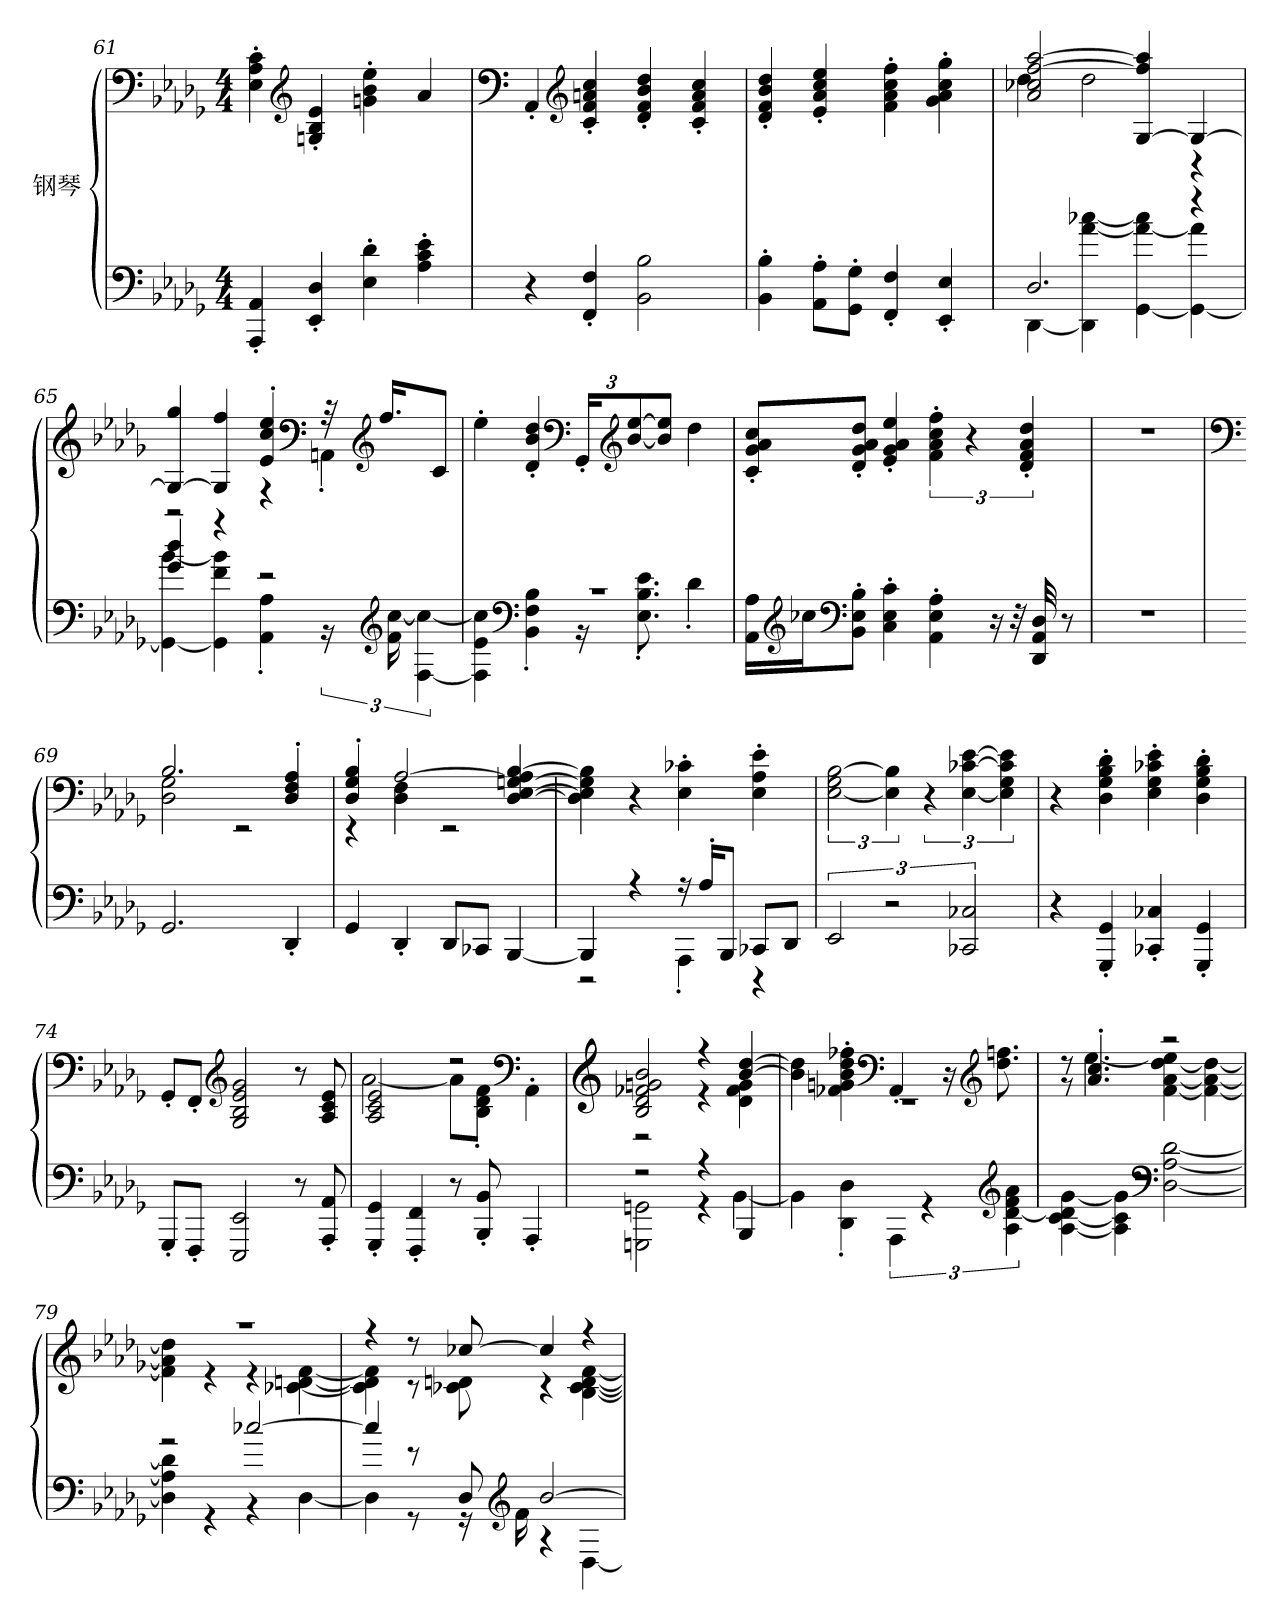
**kern	**kern
*part1	*part1
*staff2	*staff1
*I"钢琴	*
*clefF4	*clefF4
*k[b-e-a-d-g-]	*k[b-e-a-d-g-]
*M4/4	*M4/4
=61	=61
4AAA-/' 4AA-/'	4E-\' 4A-\' 4c\'
*	*clefG2
4EE-/' 4D-/'	4Gn/' 4B-/' 4e-/'
4E-\' 4d-\'	4gn\' 4b-\' 4ee-\'
4A-\' 4c\' 4e-\'	4a-/
=62	=62
*	*clefF4
4r	4AA-'/
*	*clefG2
4FF/' 4F/'	4c/' 4f/' 4an/' 4cc/'
2BB-\ 2B-\	4d-/' 4f/' 4b-/' 4dd-/'
.	4c/' 4f/' 4a/' 4cc/'
=63	=63
4BB-\' 4B-\'	4d-/' 4f/' 4b-/' 4dd-/'
8AA-\' 8A-\'L	4e-/' 4a-/' 4cc/' 4ee-/'
8GG-\' 8G-\'J	.
4FF/' 4F/'	4f\' 4a-\' 4cc\' 4ff\'
4EE-/' 4E-/'	4g-\' 4a-\' 4cc\' 4gg-\'
!!LO:LB:g=z
=64	=64
*^	*^
2.D-/	[4DD-\	2a-/ 2cc-X/ [2ff/ [2aa-/	4dd-\
.	4DD-\] [4a-\ [4cc-X\	.	2dd-\
.	[4GG-\ 4a-\_ 4cc-\]	[4G-/ 4ff/] 4aa-/]	.
4r	4GG-\_ 4a-\]	4G-/_	4r
=65	=65	=65	=65
4g-/ 4dd-/	4GG-\_ [4b-\	4G-/_ 4gg-/	2r
4r	4GG-\] 4f\ 4b-\]	4G-/] 4ff/	.
2r	4AA-\' 4A-\'	4e-/' 4cc/' 4ee-/'	4r
*	*	*clefF4	*
.	24r	32r	4AAn'\
*	*	*clefG2	*
.	.	16.ff/KL	.
*clefG2	*	*	*
.	24f\ [24cc\	.	.
.	[6F\ 6cc\_	.	.
.	.	8c/J	.
*	*	*v	*v
=66	=66	=66
1r	4F\] 4e-\ 4cc\]	4ee-'\
*clefF4	*	*
.	4BB-\' 4F\' 4B-\'	4d-/' 4b-/' 4dd-/'
*	*	*clefF4
*	*	*Xbrackettup
.	16r	24GG-'/KL
*	*	*clefG2
.	.	[12b-/ [12ee-/
.	8.E-\' 8.B-\' 8.e-\'	.
.	.	8b-/] 8ee-/]J
.	4d-'\	4dd-\
*v	*v	*
!!LO:PB:g=z
=67	=67
16AA-\ 16A-\LL	8c/' 8g-/' 8a-/' 8cc/'L
*clefG2	*
16cc-X\J	.
*clefF4	*
8BB-\' 8E-\' 8B-\'J	8d-/' 8g-/' 8a-/' 8dd-/'J
4C\' 4E-\' 4c\'	4e-/' 4g-/' 4a-/' 4ee-/'
*	*brackettup
4AA-\' 4E-\' 4A-\'	6f\' 6a-\' 6cc\' 6ff\'
.	6r
16r	.
32r	.
.	6d-/' 6f/' 6a-/' 6dd-/'
32DD-/ 32AA-/ 32D-/	.
8r	.
=68	=68
1r	1r
=69	=69
*	*clefF4
*	*^
2.GG-/	2.B-/	2D-\ 2G-\
.	.	2r
4DD-'/	4D-/' 4F/' 4A-/'	.
=70	=70	=70
4GG-/	4D-/' 4G-/' 4B-/'	4r
4DD-'/	[2A-/	4D-\ 4F\
8DD-/L	.	2r
8CC-X/J	.	.
[4BBB-/	[4D-/ [4E-/ [4Gn/ 4A-/] [4B-/	.
*	*v	*v
=71	=71
*^	*
4BBB-/]	2r	4D-\] 4E-\] 4G\] 4B-\]
4r	.	4r
16r	4AAA-'\	4E-\' 4c-X\'
16A-'/KL	.	.
8BBB-/J	.	.
8CC-X/L	4r	4E-\' 4A-\' 4e-\'
8DD-/J	.	.
*v	*v	*
!!LO:LB:g=z
=72	=72
3EE-/	[3E-\ 3G-\ [3B-\
3r	6E-\] 6B-\]
.	6r
3CC-X/ 3C-X/	[6E-\ [6c-X\ [6e-\
.	6E-\] 6G-\ 6c-\] 6e-\]
=73	=73
4r	4r
4GGG-/' 4GG-/'	4D-\' 4G-\' 4B-\' 4d-\'
4CC-X/' 4C-X/'	4E-\' 4G-\' 4c-X\' 4e-\'
4GGG-/' 4GG-/'	4D-\' 4G-\' 4B-\' 4d-\'
=74	=74
8GGG-'/L	8GG-'/L
8FFF'/J	8FF'/J
*	*clefG2
2EEE-/ 2EE-/	2G-/ 2B-/ 2e-/ 2g-/
8r	8r
8AAA-/' 8AA-/'	8A-/ 8c/ 8e-/
=75	=75
*	*^
4GGG-/' 4GG-/'	2A-/ 2c/ 2e-/	[2a-\
4FFF/' 4FF/'	.	.
8r	2r	8a-\L]
8BBB-/' 8BB-/'	.	8B-\' 8d-\' 8f\'J
*	*clefF4	*
4AAA-'/	.	4AA-'\
=76	=76	=76
*	*clefG2	*
*^	*	*
2r	2GGGn\ 2GGn\	2B-/ 2d-/ 2f-X/ 2gn/ 2b-/	2r
4r	4r	4r	4r
4BBB-/	[4BB-\	[4b-/ [4dd-/	4d-\ 4f-\ 4g\
*	*	*v	*v
!!LO:LB:g=z
=77	=77	=77
1r	4BB-\]	4b-\] 4dd-\]
.	4DD-\' 4D-\'	4f-X\' 4gn\' 4b-\' 4dd-\' 4ff-X\'
*	*	*clefF4
.	6AAA-\	4AA-'/
.	6r	.
.	.	16r
*	*	*clefG2
.	.	8.dd-\ 8.ffn\
*clefG2	*	*
.	6A-\ [6d-\ 6f\ 6a-\	.
=78	=78	=78
*	*	*^
1r	[4A-\ [4c\ 4d-\] [4g-\	8r	8r
.	.	4.a-/' 4.cc/'	[4.ee-\
.	4A-\] 4c\] 4g-\]	.	.
*clefF4	*	*	*
.	[2D-\ [2A-\ [2d-\	2r	[4f\ [4a-\ [4dd-\ 4ee-\]
.	.	.	4f\_ 4a-\_ 4dd-\_
=79	=79	=79	=79
2r	4D-\] 4A-\] 4d-\]	1r	4f\] 4a-\] 4dd-\]
.	4r	.	4r
[2cc-X/	4r	.	4r
.	[4D-\	.	[4c-X\ [4dn\ [4f\
=80	=80	=80	=80
4cc-/]	4D-\]	4r	4c-\] 4d\] 4f\]
8r	8r	8r	8r
8D-/	16r	[8cc-X/	8c-X\ 8dn\
*clefG2	*	*	*
.	16f\	.	.
[2b-/	4r	4cc-/]	4r
.	[4D-\	4r	[4B-\ [4c-\ [4d\ [4f\
*v	*v	*	*
*	*v	*v
=	=
*-	*-
